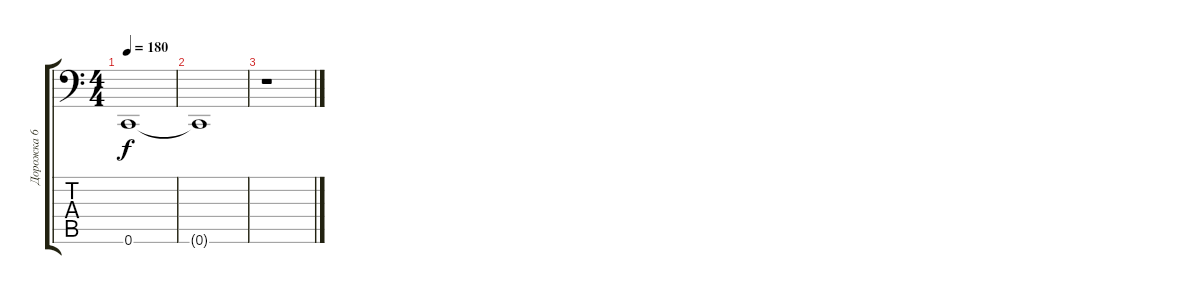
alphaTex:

\track ("Дорожка 6" "Дорожка 6") {instrument electricbasspick}
\staff {score tabs}
\tuning (D3 A2 F2 C2 G1 C1) {hide}
\ts (4 4)
\tempo 180
\clef f4
\ks c
0.6{t}.1{dy f} |
0.6{t}.1 |
r.1
